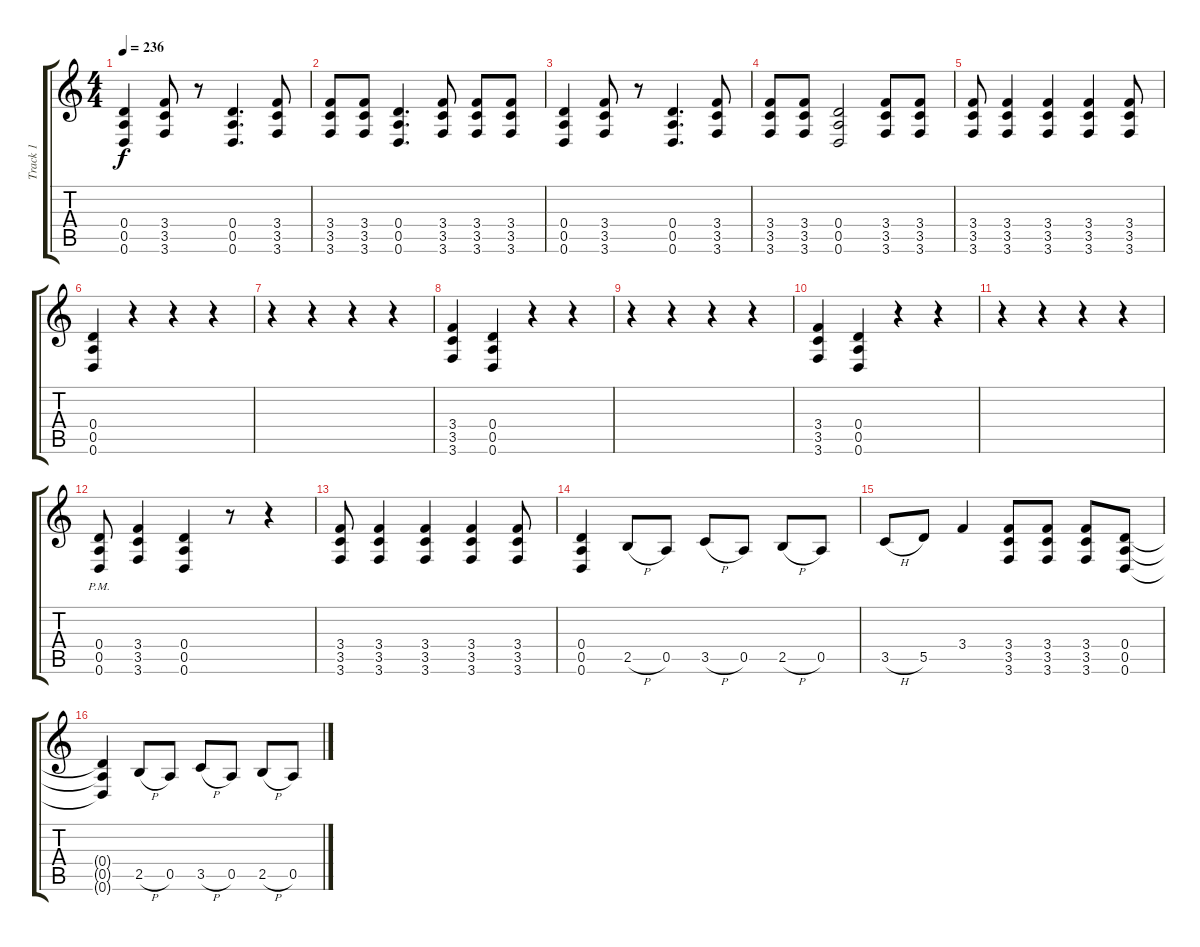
\track ("Track 1" "Track 1") {instrument distortionguitar}
\staff {score tabs}
\tuning (E4 B3 G3 D3 A2 D2) {hide}
\ts (4 4)
\tempo 236
\clef g2
\ks c
(0.4 0.5 0.6).4{dy f} (3.4 3.5 3.6).8 r.8 (0.4 0.5 0.6).4{d} (3.4 3.5 3.6).8 |
(3.4 3.5 3.6).8 (3.4 3.5 3.6).8 (0.4 0.5 0.6).4{d} (3.4 3.5 3.6).8 (3.4 3.5 3.6).8 (3.4 3.5 3.6).8 |
(0.4 0.5 0.6).4 (3.4 3.5 3.6).8 r.8 (0.4 0.5 0.6).4{d} (3.4 3.5 3.6).8 |
(3.4 3.5 3.6).8 (3.4 3.5 3.6).8 (0.4 0.5 0.6).2 (3.4 3.5 3.6).8 (3.4 3.5 3.6).8 |
(3.4 3.5 3.6).8 (3.4 3.5 3.6).4 (3.4 3.5 3.6).4 (3.4 3.5 3.6).4 (3.4 3.5 3.6).8 |
(0.4 0.5 0.6).4 r.4 r.4 r.4 |
r.4 r.4 r.4 r.4 |
(3.4 3.5 3.6).4 (0.4 0.5 0.6).4 r.4 r.4 |
r.4 r.4 r.4 r.4 |
(3.4 3.5 3.6).4 (0.4 0.5 0.6).4 r.4 r.4 |
r.4 r.4 r.4 r.4 |
(0.4{pm} 0.5{pm} 0.6{pm}).8 (3.4 3.5 3.6).4 (0.4 0.5 0.6).4 r.8 r.4 |
(3.4 3.5 3.6).8 (3.4 3.5 3.6).4 (3.4 3.5 3.6).4 (3.4 3.5 3.6).4 (3.4 3.5 3.6).8 |
(0.4 0.5 0.6).4 2.5{h}.8 0.5.8 3.5{h}.8 0.5.8 2.5{h}.8 0.5.8 |
3.5{h}.8 5.5.8 3.4.4 (3.4 3.5 3.6).8 (3.4 3.5 3.6).8 (3.4 3.5 3.6).8 (0.4 0.5 0.6).8 |
(0.4{t} 0.5{t} 0.6{t}).4 2.5{h}.8 0.5.8 3.5{h}.8 0.5.8 2.5{h}.8 0.5.8
